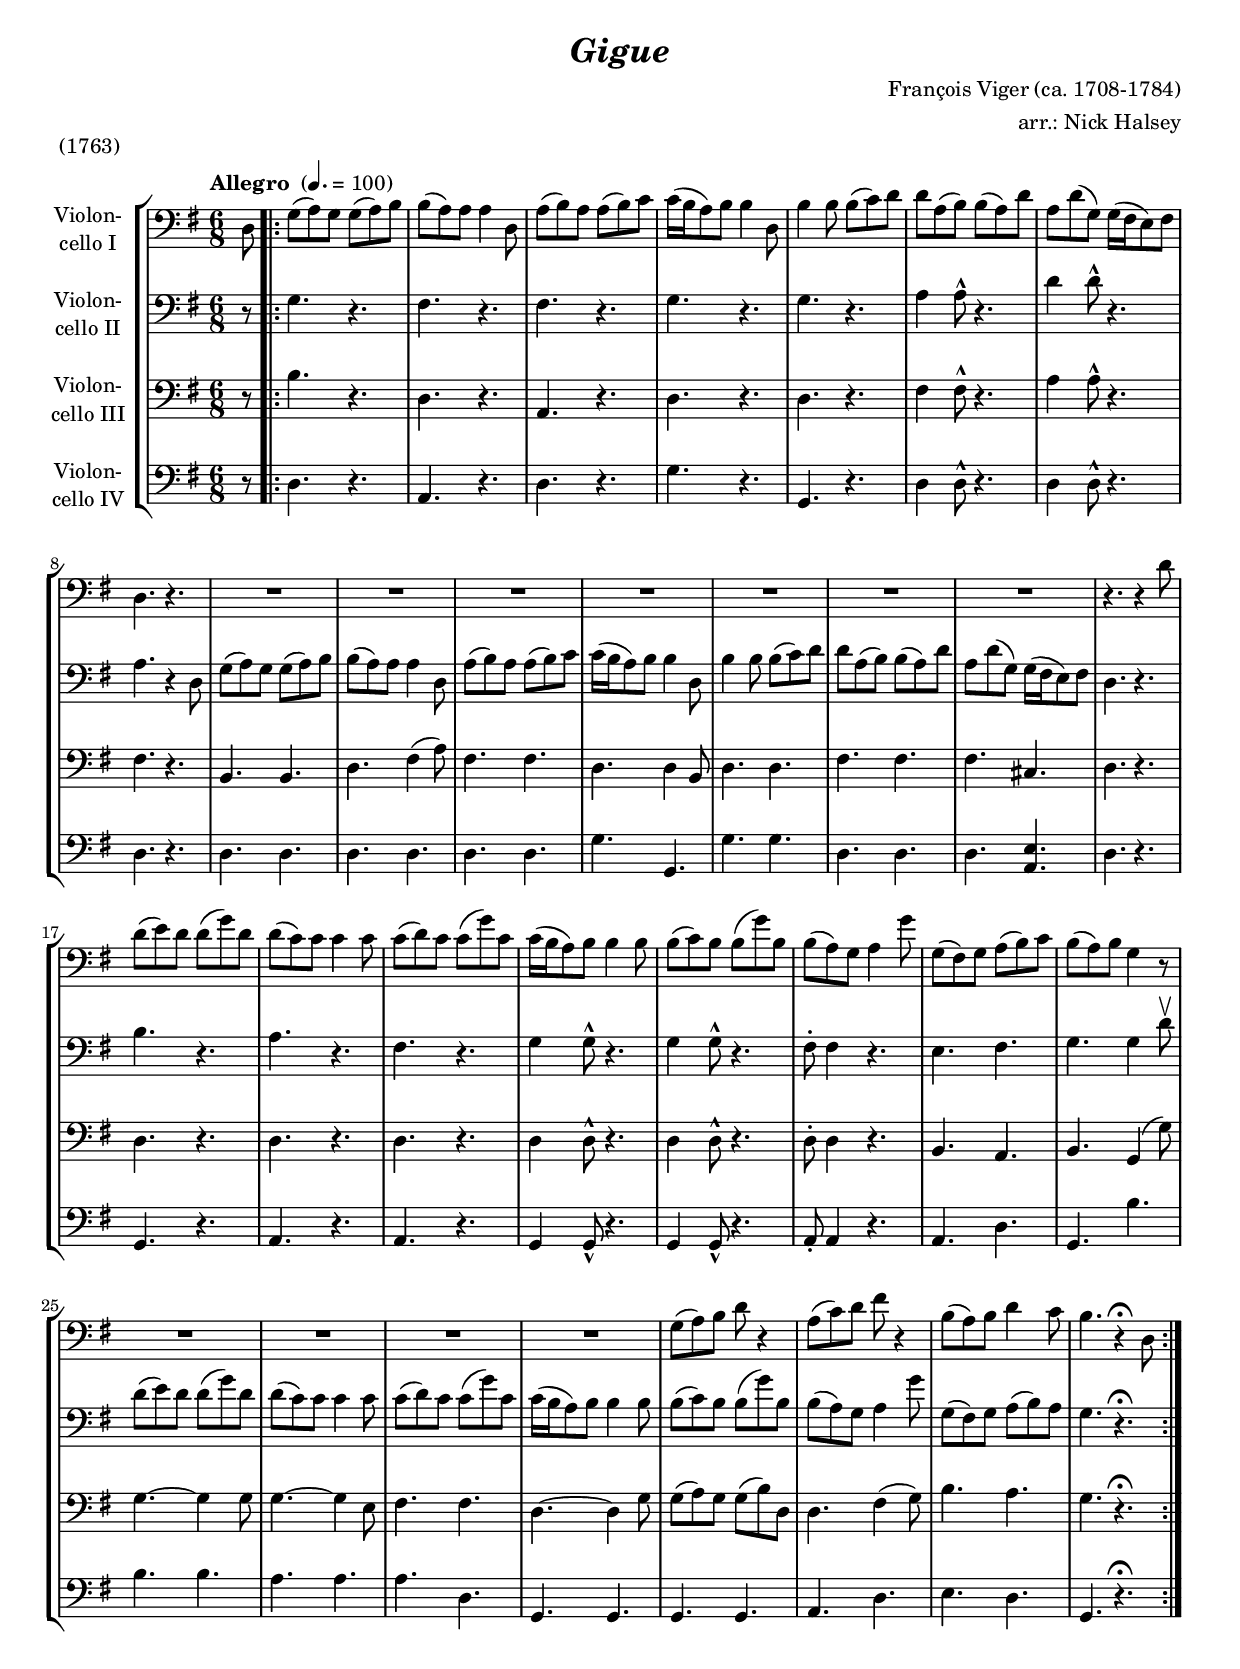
\version "2.18.2"
\include "deutsch.ly"
  
#(set-global-staff-size 18.25)

\header {
  title     = \markup \bold \italic "Gigue"
  composer  = "François Viger (ca. 1708-1784)"
  arranger  = "arr.: Nick Halsey"
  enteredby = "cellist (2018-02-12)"
  piece     = "(1763)"
}

voiceconsts = {
  \key d \major
  \time 6/8
  \clef "bass"
%  \numericTimeSignature
  \compressFullBarRests
  % Set default beaming for all staves
% \set Timing.beamExceptions = #'()
% \set Timing.baseMoment     = #(ly:make-moment 1 4)
% \set Timing.beatStructure  = #'(1 1 1)
  \tempo "Allegro " 4.=100
}

micl = "clarinet"
mifl = "flute"
miob = "oboe"
mifh = "french horn"
misx = "tenor sax"
mist = "string ensemble 1"
miba = "cello"

va = \relative c {
  \voiceconsts

  \partial 8 a8
  \repeat volta 2 {
    d( e) d d( e) fis
    fis( e) e e4 a,8
    e'( fis) e e( fis) g
    g16( fis e8) fis fis4 a,8
    fis'4 fis8 fis( g) a

    a e( fis) fis( e) a
    e a( d,) d16( cis h8) cis
    a4. r
    
    R2.*7
    r4. r4 a'8
    a( h) a a( d) a

    a( g) g g4 g8
    g( a) g g( d') g,
    g16( fis e8) fis fis4 fis8
    fis( g) fis fis( d') fis,
    fis( e) d e4 d'8
    d,( cis) d e( fis) g

    fis( e) fis d4 r8
    R2.*4

    d8( e) fis a r4
    e8( g) a cis r4
    fis,8( e) fis a4 g8
    fis4. r4\fermata a,8
  }
}

vb = \relative c {
  \voiceconsts

  \partial 8 r8
  \repeat volta 2 {
    d4. r
    cis r
    cis r
    d r
    d r

    e4 e8-^ r4.
    a4 a8-^ r4.
    e r4 a,8
    d( e) d d( e) fis
    fis( e) e e4 a,8
    e'( fis) e e( fis) g

    g16( fis e8) fis fis4 a,8
    fis'4 fis8 fis( g) a
    a e( fis) fis( e) a
    e a( d,) d16( cis h8) cis
    a4. r
    fis' r

    e r
    cis r
    d4 d8-^ r4.
    d4 d8-^ r4.
    cis8-. cis4 r4.
    h cis

    d d4 a'8\upbow
    a( h) a a( d) a
    a( g) g g4 g8
    g( a) g g( d') g,
    g16( fis e8) fis fis4 fis8

    fis( g) fis fis( d') fis,
    fis( e) d e4 d'8
    d,( cis) d e( fis) e
    d4. r\fermata
  }
}

vc = \relative c {
  \voiceconsts

  \partial 8 r8
  \repeat volta 2 {
    fis4. r
    a, r
    e r
    a r
    a r

    cis4 cis8-^ r4.
    e4 e8-^ r4.
    cis r
    fis, fis
    a cis4( e8)
    cis4. cis

    a a4 fis8
    a4. a
    cis cis
    cis gis
    a r
    a r

    a r
    a r
    a4 a8-^ r4.
    a4 a8-^ r4.
    a8-. a4 r4.
    fis e

    fis d4( d'8)
    d4.~ d4 d8
    d4.~ d4 h8
    cis4. cis
    a~ a4 d8

    d( e) d d( fis) a,
    a4. cis4( d8)
    fis4. e
    d r\fermata
  }
}

vd = \relative c {
  \voiceconsts

  \partial 8 r8
  \repeat volta 2 {
    a4. r
    e r
    a r
    d r
    d, r

    a'4 a8-^ r4.
    a4 a8-^ r4.
    a r
    a a
    a a
    a a

    d d,
    d' d
    a a
    a <e h'>
    a r
    d, r

    e r
    e r
    d4 d8-^ r4.
    d4 d8-^ r4.
    e8-. e4 r4.
    e a

    d, fis'
    fis fis
    e e
    e a,
    d, d

    d d
    e a
    h a
    d, r\fermata
  }
}


music = \new StaffGroup <<
      \new Staff {
	\set Staff.midiInstrument = \miba
	\set Staff.instrumentName = \markup \center-column { "Violon-" "cello I" }
	\transpose d g { \va }
      }

      \new Staff {
	\set Staff.midiInstrument = \miba
	\set Staff.instrumentName = \markup \center-column { "Violon-" "cello II" }
	\transpose d g { \vb }
      }

      \new Staff {
	\set Staff.midiInstrument = \miba
	\set Staff.instrumentName = \markup \center-column { "Violon-" "cello III" }
	\transpose d g { \vc }
      }

      \new Staff {
	\set Staff.midiInstrument = \miba
	\set Staff.instrumentName = \markup \center-column { "Violon-" "cello IV" }
	\transpose d g { \vd }
      }
>>

\book {
  \score {
    \music
    \layout {}
  }

  \score {
    \unfoldRepeats \music

    \midi {
      \context {
        \Score
      }
    }
  }
}
